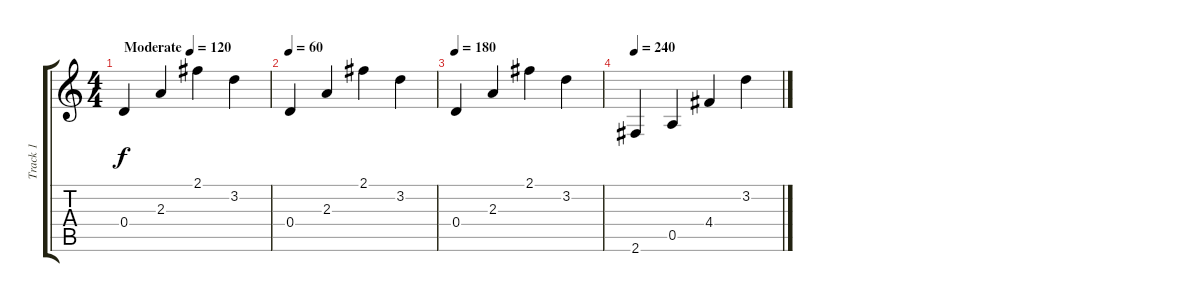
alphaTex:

\track ("Track 1" "Track 1") {instrument acousticguitarsteel}
\staff {score tabs}
\tuning (E4 B3 G3 D3 A2 E2) {hide}
\ts (4 4)
\tempo (120 "Moderate")
\clef g2
\ks c
0.4.4{dy f instrument acousticguitarsteel} 2.3.4 2.1.4 3.2.4 |
\tempo 60
0.4.4 2.3.4 2.1.4 3.2.4 |
\tempo 180
0.4.4 2.3.4 2.1.4 3.2.4 |
\tempo 240
2.6.4 0.5.4 4.4.4 3.2.4
